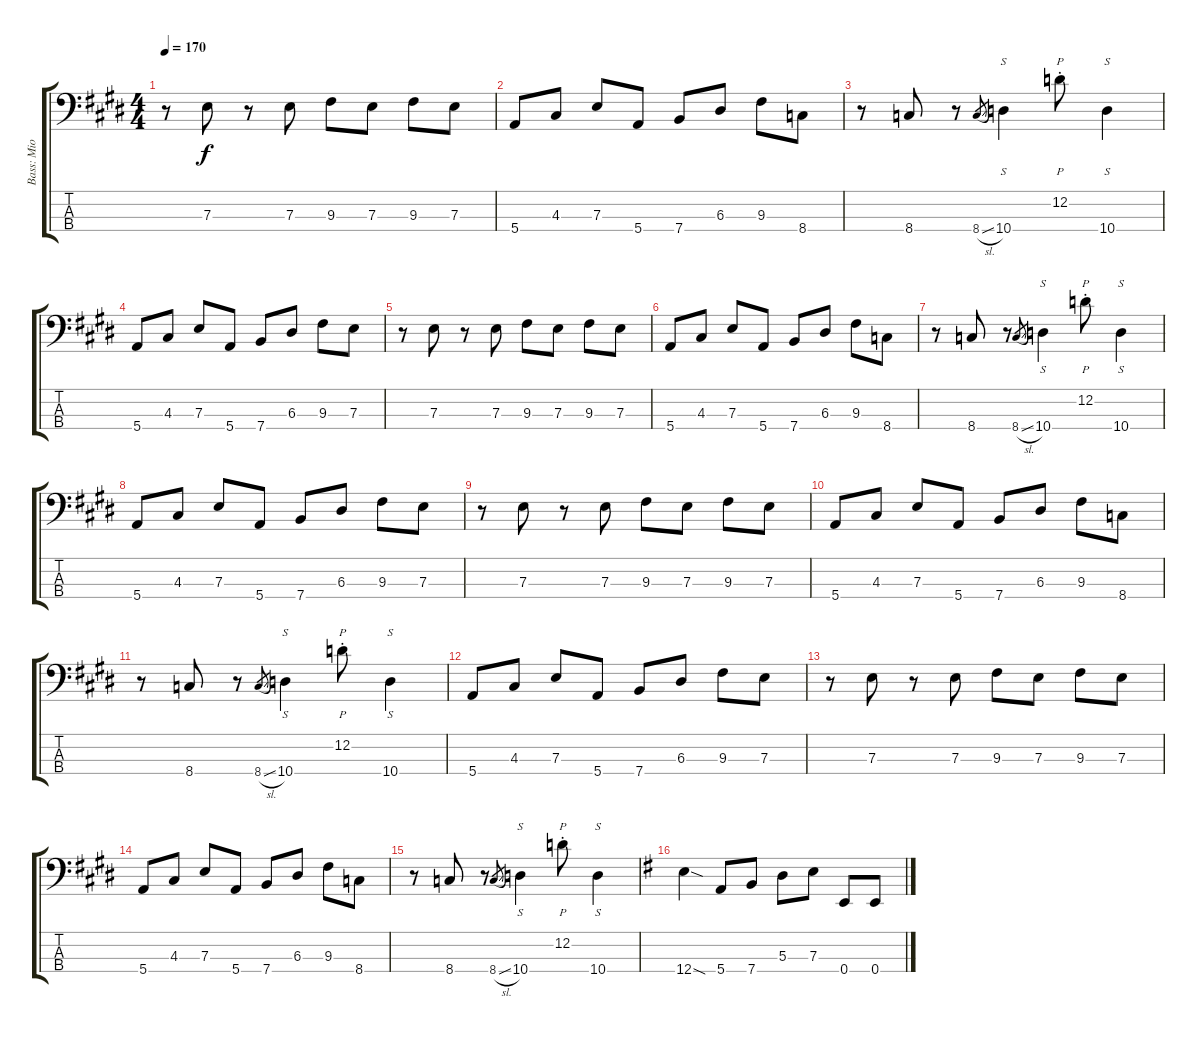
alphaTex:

\track ("Bass: Mio Akiyama" "Bass: Mio ") {instrument electricbassfinger}
\staff {score tabs}
\tuning (G2 D2 A1 E1) {hide}
\ts (4 4)
\tempo 170
\clef f4
\ks e
r.8{dy f} 7.3.8 r.8 7.3.8 9.3.8 7.3.8 9.3.8 7.3.8 |
5.4.8 4.3.8 7.3.8 5.4.8 7.4.8 6.3.8 9.3.8 8.4.8 |
r.8 8.4.8 r.8 8.4{sl}.8{gr} 10.4.4{s} 12.2{st}.8{p} 10.4.4{s} |
5.4.8 4.3.8 7.3.8 5.4.8 7.4.8 6.3.8 9.3.8 7.3.8 |
r.8 7.3.8 r.8 7.3.8 9.3.8 7.3.8 9.3.8 7.3.8 |
5.4.8 4.3.8 7.3.8 5.4.8 7.4.8 6.3.8 9.3.8 8.4.8 |
r.8 8.4.8 r.8 8.4{sl}.8{gr} 10.4.4{s} 12.2{st}.8{p} 10.4.4{s} |
5.4.8 4.3.8 7.3.8 5.4.8 7.4.8 6.3.8 9.3.8 7.3.8 |
r.8 7.3.8 r.8 7.3.8 9.3.8 7.3.8 9.3.8 7.3.8 |
5.4.8 4.3.8 7.3.8 5.4.8 7.4.8 6.3.8 9.3.8 8.4.8 |
r.8 8.4.8 r.8 8.4{sl}.8{gr} 10.4.4{s} 12.2{st}.8{p} 10.4.4{s} |
5.4.8 4.3.8 7.3.8 5.4.8 7.4.8 6.3.8 9.3.8 7.3.8 |
r.8 7.3.8 r.8 7.3.8 9.3.8 7.3.8 9.3.8 7.3.8 |
5.4.8 4.3.8 7.3.8 5.4.8 7.4.8 6.3.8 9.3.8 8.4.8 |
r.8 8.4.8 r.8 8.4{sl}.8{gr} 10.4.4{s} 12.2{st}.8{p} 10.4.4{s} |
\ks eminor
12.4{sod}.4 5.4.8 7.4.8 5.3.8 7.3.8 0.4.8 0.4.8
